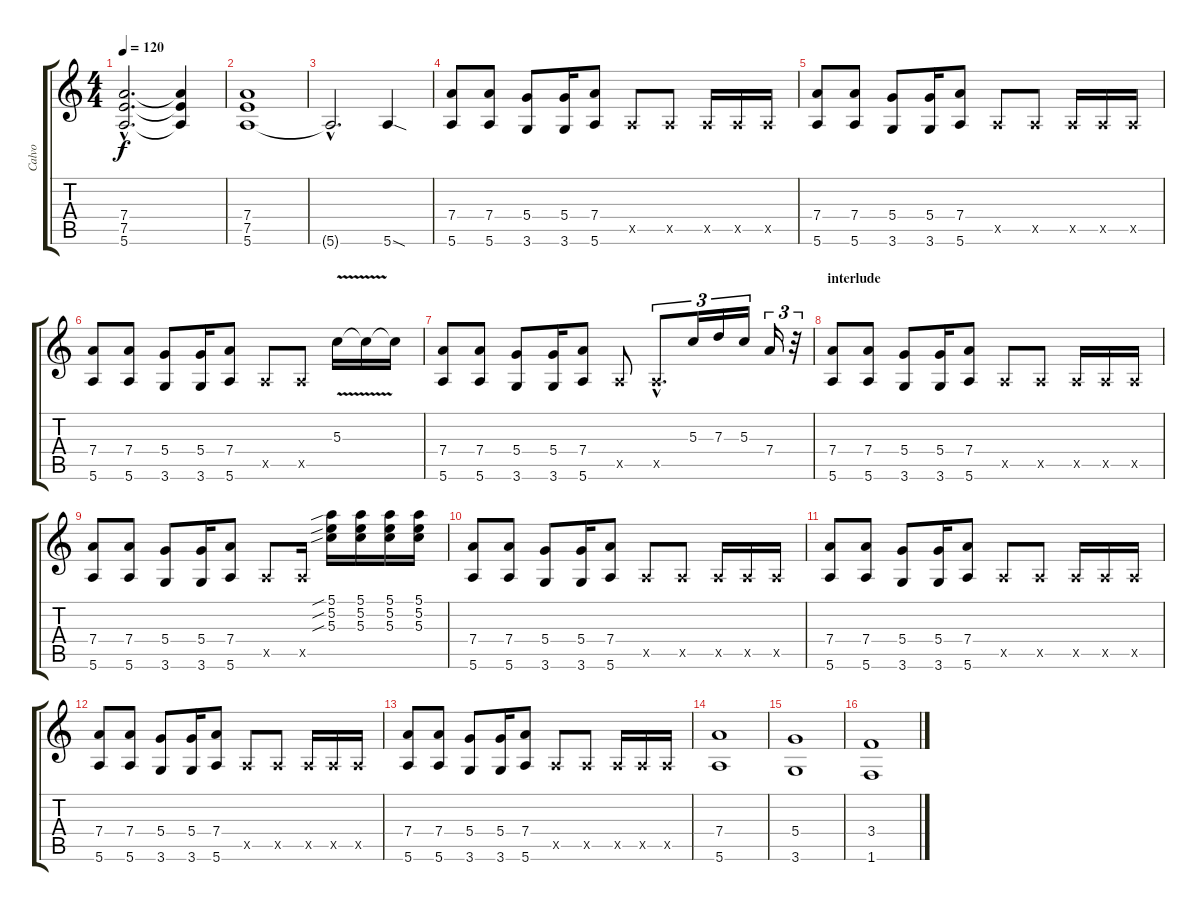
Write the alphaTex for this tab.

\track ("Calvo" "Calvo") {instrument electricguitarjazz}
\staff {score tabs}
\tuning (E4 B3 G3 D3 A2 E2) {hide}
\ts (4 4)
\tempo 120
\clef g2
\ks c
(7.4{hac t} 7.5{hac t} 5.6{hac t}).2{d dy f} (7.4{t} 7.5{t} 5.6{t}).4 |
(7.4 7.5 5.6).1 |
5.6{hac t}.2{d} 5.6{sod}.4 |
(7.4 5.6).8 (7.4 5.6).8 (5.4 3.6).8 (5.4 3.6).16 (7.4 5.6).8 0.5{x}.8 0.5{x}.8 0.5{x}.16 0.5{x}.16 0.5{x}.16 |
(7.4 5.6).8 (7.4 5.6).8 (5.4 3.6).8 (5.4 3.6).16 (7.4 5.6).8 0.5{x}.8 0.5{x}.8 0.5{x}.16 0.5{x}.16 0.5{x}.16 |
(7.4 5.6).8 (7.4 5.6).8 (5.4 3.6).8 (5.4 3.6).16 (7.4 5.6).8 0.5{x}.8 0.5{x}.8 5.3{v}.16 5.3{t}.16 5.3{t}.16 |
(7.4 5.6).8 (7.4 5.6).8 (5.4 3.6).8 (5.4 3.6).16 (7.4 5.6).8 0.5{x}.8 0.5{hac x}.8{d tu (3 2)} 5.3.16{tu (3 2)} 7.3.16{tu (3 2)} 5.3.16{tu (3 2)} 7.4.16{tu (3 2)} r.32{tu (3 2)} |
\section ("" "interlude")
(7.4 5.6).8 (7.4 5.6).8 (5.4 3.6).8 (5.4 3.6).16 (7.4 5.6).8 0.5{x}.8 0.5{x}.8 0.5{x}.16 0.5{x}.16 0.5{x}.16 |
(7.4 5.6).8 (7.4 5.6).8 (5.4 3.6).8 (5.4 3.6).16 (7.4 5.6).8 0.5{x}.8 0.5{x}.16 (5.1{sib} 5.2{sib} 5.3{sib}).16 (5.1 5.2 5.3).16 (5.1 5.2 5.3).16 (5.1 5.2 5.3).16 |
(7.4 5.6).8 (7.4 5.6).8 (5.4 3.6).8 (5.4 3.6).16 (7.4 5.6).8 0.5{x}.8 0.5{x}.8 0.5{x}.16 0.5{x}.16 0.5{x}.16 |
(7.4 5.6).8 (7.4 5.6).8 (5.4 3.6).8 (5.4 3.6).16 (7.4 5.6).8 0.5{x}.8 0.5{x}.8 0.5{x}.16 0.5{x}.16 0.5{x}.16 |
(7.4 5.6).8 (7.4 5.6).8 (5.4 3.6).8 (5.4 3.6).16 (7.4 5.6).8 0.5{x}.8 0.5{x}.8 0.5{x}.16 0.5{x}.16 0.5{x}.16 |
(7.4 5.6).8 (7.4 5.6).8 (5.4 3.6).8 (5.4 3.6).16 (7.4 5.6).8 0.5{x}.8 0.5{x}.8 0.5{x}.16 0.5{x}.16 0.5{x}.16 |
(7.4 5.6).1 |
(5.4 3.6).1 |
(3.4 1.6).1
